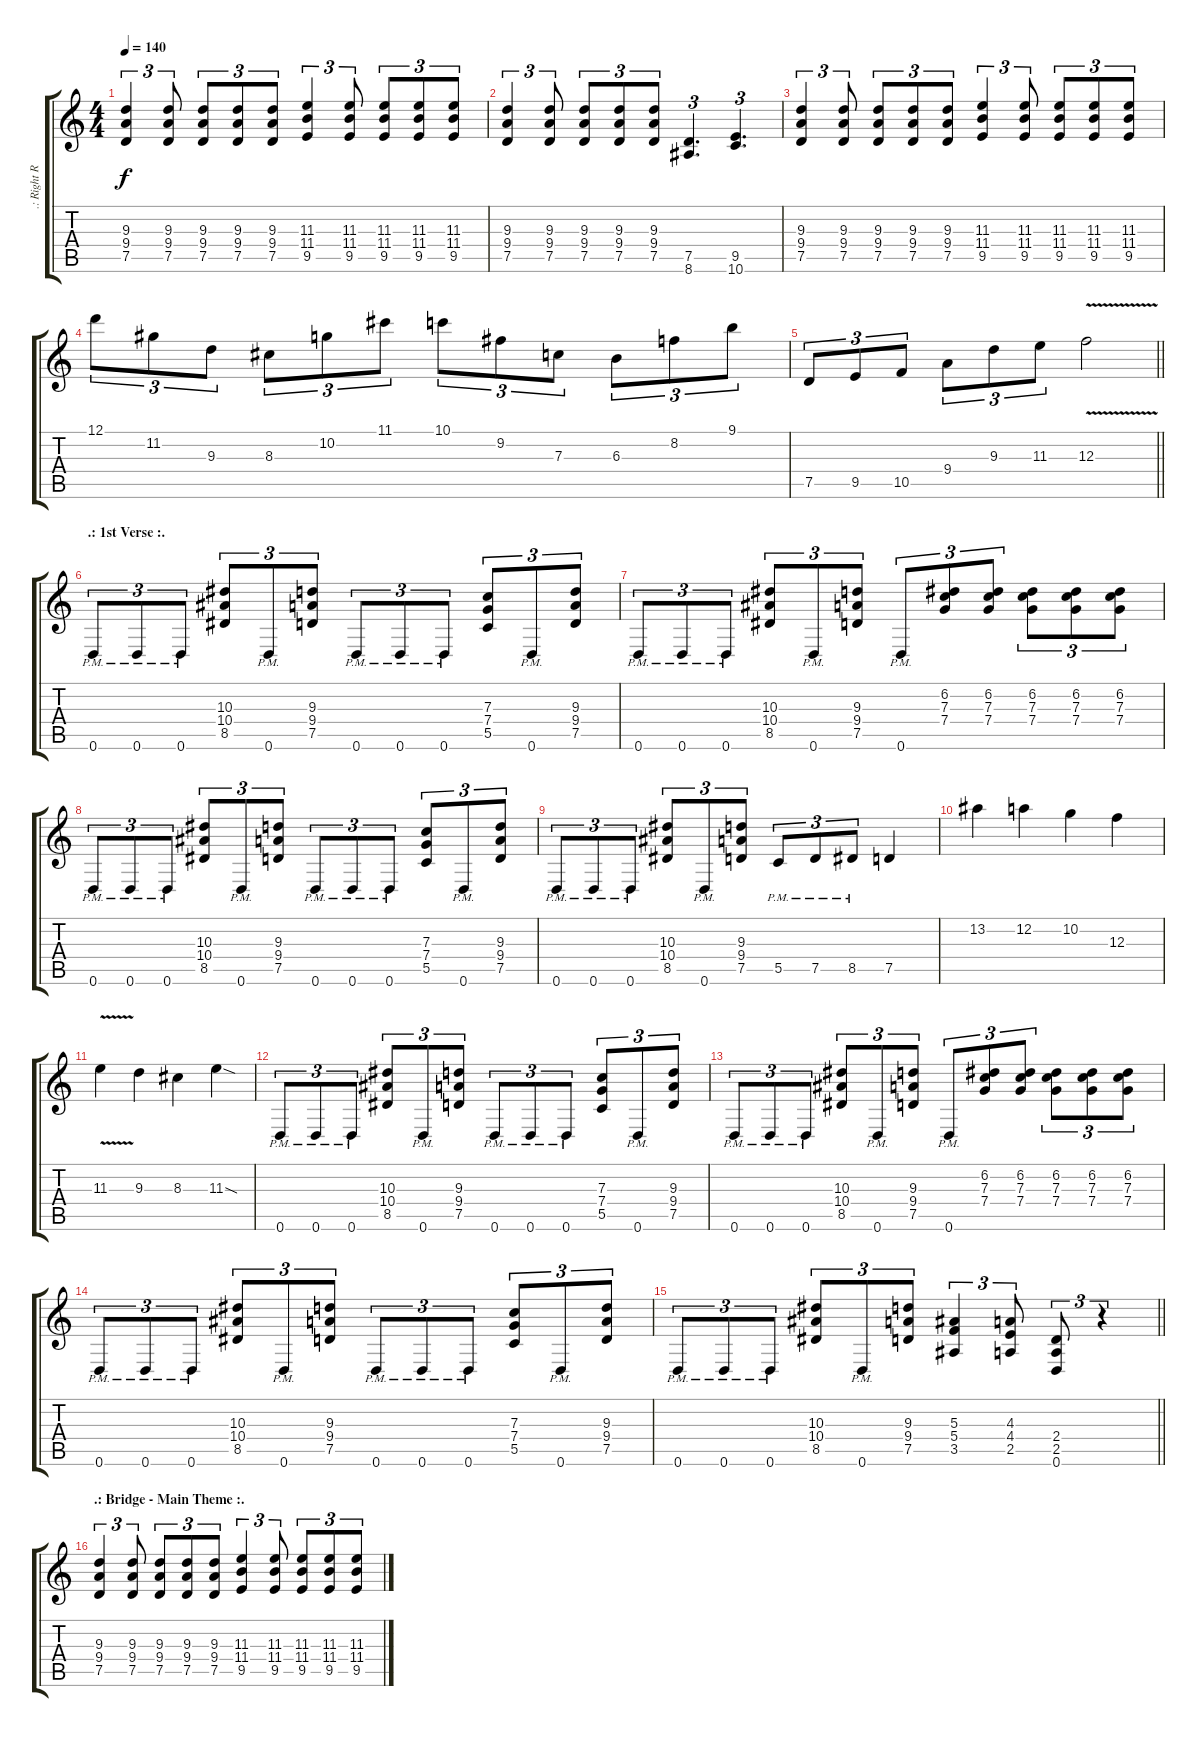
\track (".: Right Rythm Guitar :." ".: Right R") {instrument distortionguitar}
\staff {score tabs}
\tuning (D4 A3 F3 C3 G2 D2) {hide}
\ts (4 4)
\tempo 140
\clef g2
\ks c
(9.3 9.4 7.5).4{tu (3 2) dy f} (9.3 9.4 7.5).8{tu (3 2)} (9.3 9.4 7.5).8{tu (3 2)} (9.3 9.4 7.5).8{tu (3 2)} (9.3 9.4 7.5).8{tu (3 2)} (11.3 11.4 9.5).4{tu (3 2)} (11.3 11.4 9.5).8{tu (3 2)} (11.3 11.4 9.5).8{tu (3 2)} (11.3 11.4 9.5).8{tu (3 2)} (11.3 11.4 9.5).8{tu (3 2)} |
(9.3 9.4 7.5).4{tu (3 2)} (9.3 9.4 7.5).8{tu (3 2)} (9.3 9.4 7.5).8{tu (3 2)} (9.3 9.4 7.5).8{tu (3 2)} (9.3 9.4 7.5).8{tu (3 2)} (7.5 8.6).4{d tu (3 2)} (9.5 10.6).4{d tu (3 2)} |
(9.3 9.4 7.5).4{tu (3 2)} (9.3 9.4 7.5).8{tu (3 2)} (9.3 9.4 7.5).8{tu (3 2)} (9.3 9.4 7.5).8{tu (3 2)} (9.3 9.4 7.5).8{tu (3 2)} (11.3 11.4 9.5).4{tu (3 2)} (11.3 11.4 9.5).8{tu (3 2)} (11.3 11.4 9.5).8{tu (3 2)} (11.3 11.4 9.5).8{tu (3 2)} (11.3 11.4 9.5).8{tu (3 2)} |
12.1.8{tu (3 2)} 11.2.8{tu (3 2)} 9.3.8{tu (3 2)} 8.3.8{tu (3 2)} 10.2.8{tu (3 2)} 11.1.8{tu (3 2)} 10.1.8{tu (3 2)} 9.2.8{tu (3 2)} 7.3.8{tu (3 2)} 6.3.8{tu (3 2)} 8.2.8{tu (3 2)} 9.1.8{tu (3 2)} |
\barLineRight lightlight
7.5.8{tu (3 2)} 9.5.8{tu (3 2)} 10.5.8{tu (3 2)} 9.4.8{tu (3 2)} 9.3.8{tu (3 2)} 11.3.8{tu (3 2)} 12.3{v}.2 |
\section ("" ".: 1st Verse :.")
0.6{pm}.8{tu (3 2)} 0.6{pm}.8{tu (3 2)} 0.6{pm}.8{tu (3 2)} (10.3 10.4 8.5).8{tu (3 2)} 0.6{pm}.8{tu (3 2)} (9.3 9.4 7.5).8{tu (3 2)} 0.6{pm}.8{tu (3 2)} 0.6{pm}.8{tu (3 2)} 0.6{pm}.8{tu (3 2)} (7.3 7.4 5.5).8{tu (3 2)} 0.6{pm}.8{tu (3 2)} (9.3 9.4 7.5).8{tu (3 2)} |
0.6{pm}.8{tu (3 2)} 0.6{pm}.8{tu (3 2)} 0.6{pm}.8{tu (3 2)} (10.3 10.4 8.5).8{tu (3 2)} 0.6{pm}.8{tu (3 2)} (9.3 9.4 7.5).8{tu (3 2)} 0.6{pm}.8{tu (3 2)} (6.2 7.3 7.4).8{tu (3 2)} (6.2 7.3 7.4).8{tu (3 2)} (6.2 7.3 7.4).8{tu (3 2)} (6.2 7.3 7.4).8{tu (3 2)} (6.2 7.3 7.4).8{tu (3 2)} |
0.6{pm}.8{tu (3 2)} 0.6{pm}.8{tu (3 2)} 0.6{pm}.8{tu (3 2)} (10.3 10.4 8.5).8{tu (3 2)} 0.6{pm}.8{tu (3 2)} (9.3 9.4 7.5).8{tu (3 2)} 0.6{pm}.8{tu (3 2)} 0.6{pm}.8{tu (3 2)} 0.6{pm}.8{tu (3 2)} (7.3 7.4 5.5).8{tu (3 2)} 0.6{pm}.8{tu (3 2)} (9.3 9.4 7.5).8{tu (3 2)} |
0.6{pm}.8{tu (3 2)} 0.6{pm}.8{tu (3 2)} 0.6{pm}.8{tu (3 2)} (10.3 10.4 8.5).8{tu (3 2)} 0.6{pm}.8{tu (3 2)} (9.3 9.4 7.5).8{tu (3 2)} 5.5{pm}.8{tu (3 2)} 7.5{pm}.8{tu (3 2)} 8.5{pm}.8{tu (3 2)} 7.5.4 |
13.2.4 12.2.4 10.2.4 12.3.4 |
11.3{v}.4 9.3.4 8.3.4 11.3{sod}.4 |
0.6{pm}.8{tu (3 2)} 0.6{pm}.8{tu (3 2)} 0.6{pm}.8{tu (3 2)} (10.3 10.4 8.5).8{tu (3 2)} 0.6{pm}.8{tu (3 2)} (9.3 9.4 7.5).8{tu (3 2)} 0.6{pm}.8{tu (3 2)} 0.6{pm}.8{tu (3 2)} 0.6{pm}.8{tu (3 2)} (7.3 7.4 5.5).8{tu (3 2)} 0.6{pm}.8{tu (3 2)} (9.3 9.4 7.5).8{tu (3 2)} |
0.6{pm}.8{tu (3 2)} 0.6{pm}.8{tu (3 2)} 0.6{pm}.8{tu (3 2)} (10.3 10.4 8.5).8{tu (3 2)} 0.6{pm}.8{tu (3 2)} (9.3 9.4 7.5).8{tu (3 2)} 0.6{pm}.8{tu (3 2)} (6.2 7.3 7.4).8{tu (3 2)} (6.2 7.3 7.4).8{tu (3 2)} (6.2 7.3 7.4).8{tu (3 2)} (6.2 7.3 7.4).8{tu (3 2)} (6.2 7.3 7.4).8{tu (3 2)} |
0.6{pm}.8{tu (3 2)} 0.6{pm}.8{tu (3 2)} 0.6{pm}.8{tu (3 2)} (10.3 10.4 8.5).8{tu (3 2)} 0.6{pm}.8{tu (3 2)} (9.3 9.4 7.5).8{tu (3 2)} 0.6{pm}.8{tu (3 2)} 0.6{pm}.8{tu (3 2)} 0.6{pm}.8{tu (3 2)} (7.3 7.4 5.5).8{tu (3 2)} 0.6{pm}.8{tu (3 2)} (9.3 9.4 7.5).8{tu (3 2)} |
\barLineRight lightlight
0.6{pm}.8{tu (3 2)} 0.6{pm}.8{tu (3 2)} 0.6{pm}.8{tu (3 2)} (10.3 10.4 8.5).8{tu (3 2)} 0.6{pm}.8{tu (3 2)} (9.3 9.4 7.5).8{tu (3 2)} (5.3 5.4 3.5).4{tu (3 2)} (4.3 4.4 2.5).8{tu (3 2)} (2.4 2.5 0.6).8{tu (3 2)} r.4{tu (3 2)} |
\section ("" ".: Bridge - Main Theme :.")
(9.3 9.4 7.5).4{tu (3 2)} (9.3 9.4 7.5).8{tu (3 2)} (9.3 9.4 7.5).8{tu (3 2)} (9.3 9.4 7.5).8{tu (3 2)} (9.3 9.4 7.5).8{tu (3 2)} (11.3 11.4 9.5).4{tu (3 2)} (11.3 11.4 9.5).8{tu (3 2)} (11.3 11.4 9.5).8{tu (3 2)} (11.3 11.4 9.5).8{tu (3 2)} (11.3 11.4 9.5).8{tu (3 2)}
